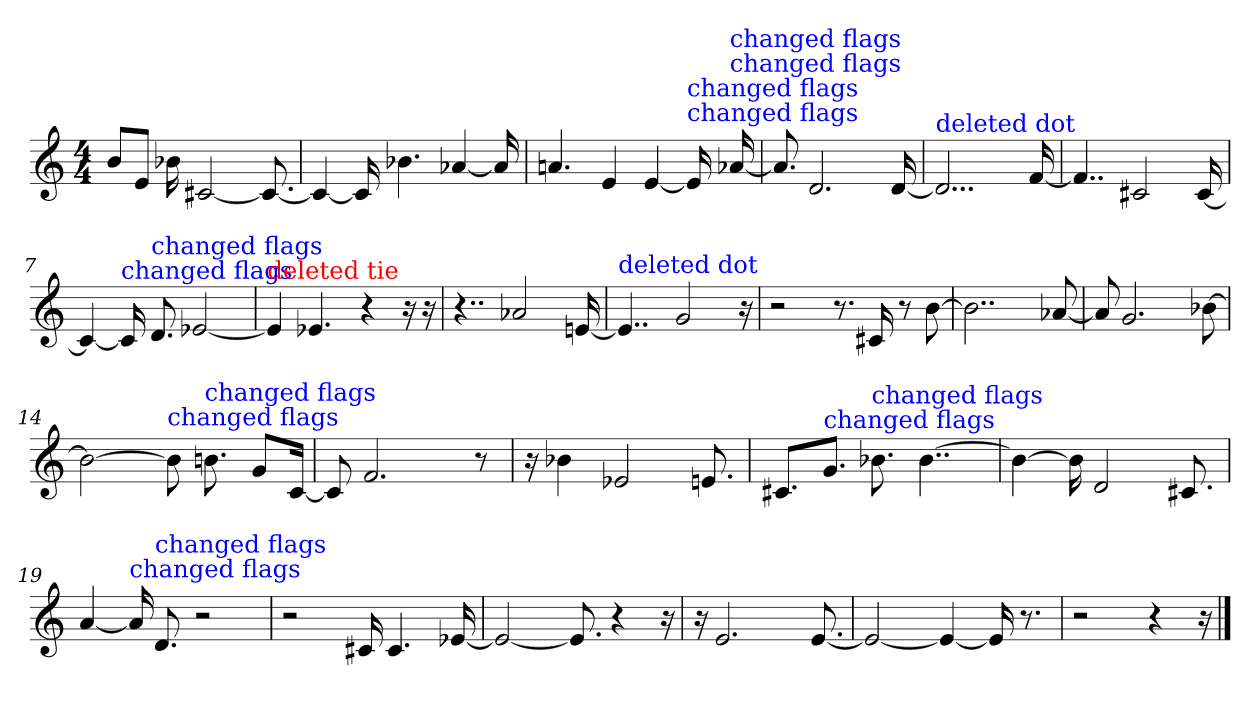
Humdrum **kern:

**kern
*part1
*staff1
*clefG2
*M4/4
=1
8b/L
8e/J
16b-X
[2c#X
8.c#_
=2
4c#_
16c#]
4.b-X
[4a-X
16a-]
=3
4.an
4e
[4e
!LO:TX:color=#0000FF:t=changed flags
!LO:TX:color=#0000FF:t=changed flags
16ei]
!LO:TX:color=#0000FF:t=changed flags
!LO:TX:color=#0000FF:t=changed flags
[16a-Xi
=4
8.a-]
2.d
[16d
=5
!LO:TX:color=#0000FF:t=deleted dot
2...di]
[16f
=6
4..f]
2c#X
[16c#
=7
4c#_
!LO:TX:color=#0000FF:t=changed flags
16c#i]
!LO:TX:color=#0000FF:t=changed flags
8.di
[2e-X
=8
!LO:TX:color=#FF0000:t=deleted tie
4e-j]
4.e-X
4r
16r
16r
=9
4..r
2a-X
[16en
=10
!LO:TX:color=#0000FF:t=deleted dot
4..ei]
2g
16r
=11
2r
8.r
16c#X
8r
[8b
=12
2..b]
[8a-X
=13
8a-]
2.g
[8b-X
=14
2b-_
!LO:TX:color=#0000FF:t=changed flags
8b-i]
!LO:TX:color=#0000FF:t=changed flags
8.bni
8g/L
[16c/Jk
=15
8c]
2.f
8r
=16
16r
4b-X
2e-X
8.en
=17
8.c#X/L
!LO:TX:color=#0000FF:t=changed flags
8.gi/J
!LO:TX:color=#0000FF:t=changed flags
8.b-Xi
[4..b-
=18
4b-_
16b-]
2d
8.c#X
=19
[4a
!LO:TX:color=#0000FF:t=changed flags
16ai]
!LO:TX:color=#0000FF:t=changed flags
8.di
2r
=20
2r
16c#X
4.c#
[16e-X
=21
2e-_
8.e-]
4r
16r
=22
16r
2.e
[8.e
=23
2e_
4e_
16e]
8.r
=24
2r
4r
16r
==
*-
